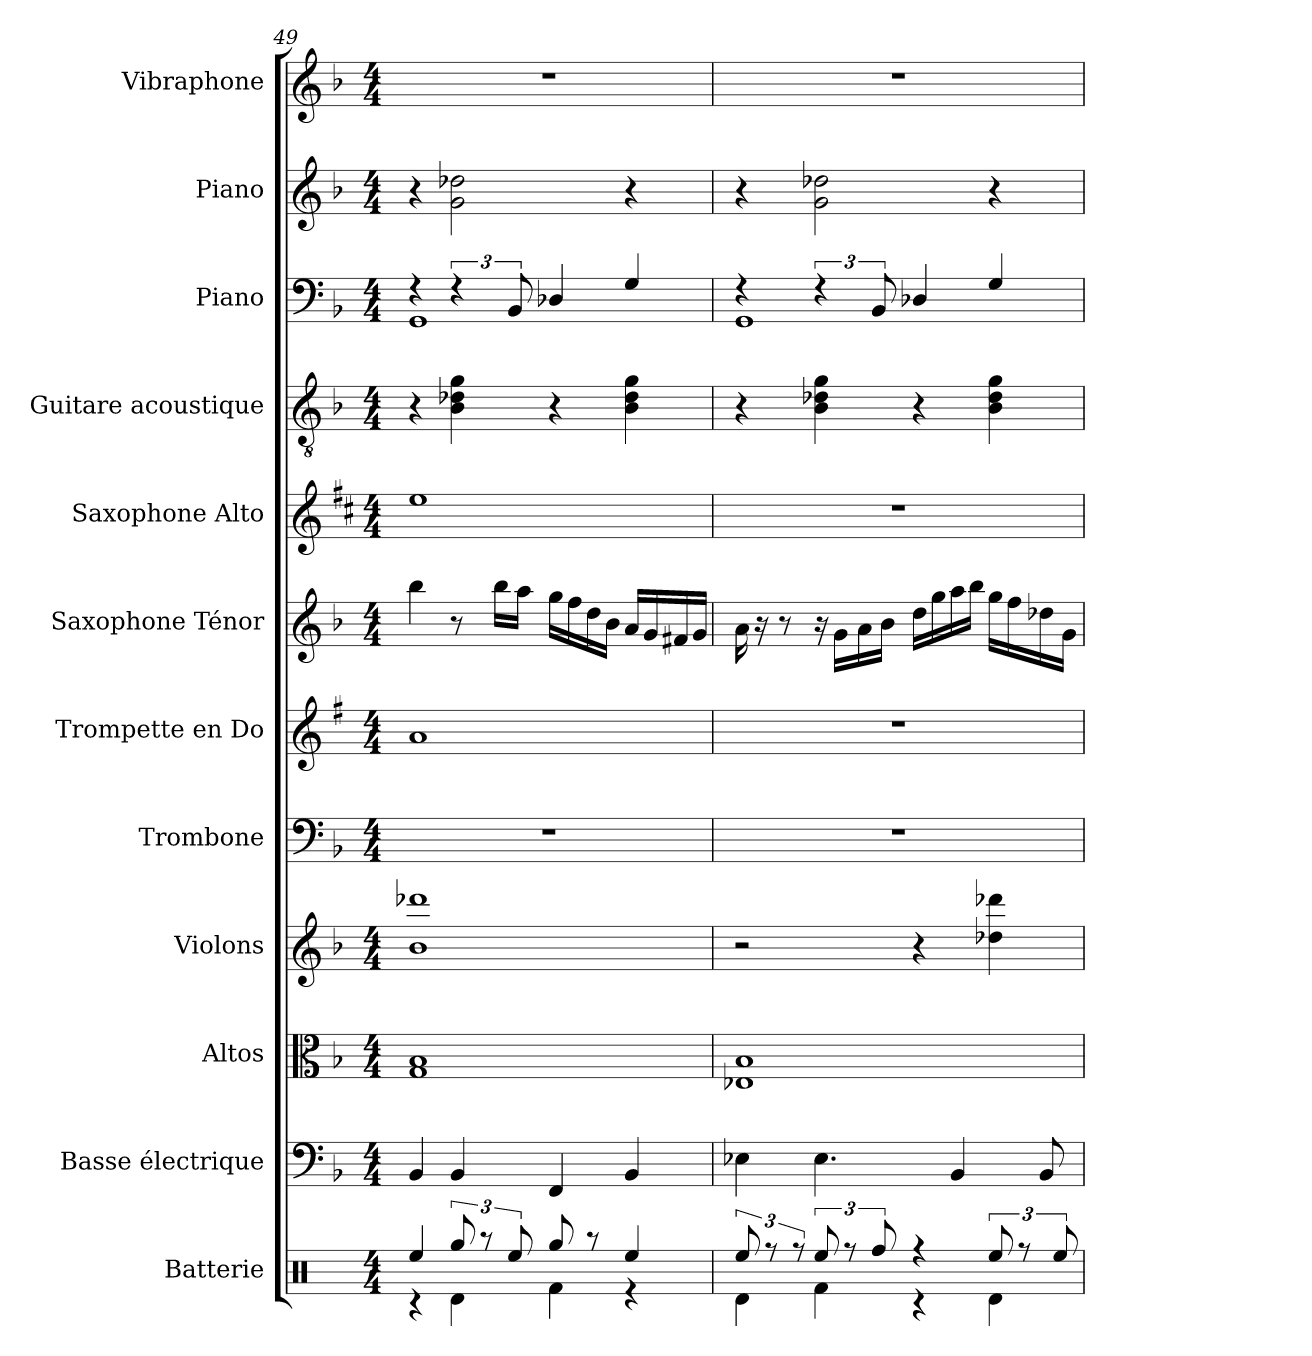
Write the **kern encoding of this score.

**kern	**kern	**kern	**kern	**kern	**kern	**kern	**kern	**kern	**kern	**kern	**kern
*part12	*part11	*part10	*part9	*part8	*part7	*part6	*part5	*part4	*part3	*part2	*part1
*staff12	*staff11	*staff10	*staff9	*staff8	*staff7	*staff6	*staff5	*staff4	*staff3	*staff2	*staff1
*I"Batterie	*I"Basse électrique	*I"Altos	*I"Violons	*I"Trombone	*I"Trompette en Do	*I"Saxophone Ténor	*I"Saxophone Alto	*I"Guitare acoustique	*I"Piano	*I"Piano	*I"Vibraphone
*I'Batt.	*I'B. él.	*I'Alt.	*I'Vlns.	*I'Tbn.	*I'Tromp. Do	*I'Sax. T.	*I'Sax. A.	*I'Guit.	*I'Pia.	*I'Pia.	*I'Vib.
*clefX	*clefF4	*clefC3	*clefG2	*clefF4	*clefG2	*clefG2	*clefG2	*clefGv2	*clefF4	*clefG2	*clefG2
*	*ITrd7c12	*	*	*	*ITrd1c2	*ITrd8c14	*ITrd5c9	*	*	*	*
*k[]	*k[b-]	*k[b-]	*k[b-]	*k[b-]	*k[b-]	*k[b-]	*k[b-]	*k[b-]	*k[b-]	*k[b-]	*k[b-]
*M4/4	*M4/4	*M4/4	*M4/4	*M4/4	*M4/4	*M4/4	*M4/4	*M4/4	*M4/4	*M4/4	*M4/4
=49	=49	=49	=49	=49	=49	=49	=49	=49	=49	=49	=49
*^	*	*	*	*	*	*	*	*	*^	*	*
4Ree/	4r	4BBB-/	1G 1B-	1b- 1ddd-X	1r	1g	4b-\	1g	4r	4r	1GG	4r	1r
12Rgg/	4Rd\	4BBB-/	.	.	.	.	8r	.	4B-\ 4d-X\ 4g\	6r	.	2g\ 2dd-X\	.
12r	.	.	.	.	.	.	.	.	.	.	.	.	.
.	.	.	.	.	.	.	16b-\LL	.	.	.	.	.	.
12Ree/	.	.	.	.	.	.	.	.	.	12BB-/	.	.	.
.	.	.	.	.	.	.	16a\JJ	.	.	.	.	.	.
8Rgg/	4Rf\	4FFF/	.	.	.	.	16g\LL	.	4r	4D-X/	.	.	.
.	.	.	.	.	.	.	16f\	.	.	.	.	.	.
8r	.	.	.	.	.	.	16d\	.	.	.	.	.	.
.	.	.	.	.	.	.	16B-\JJ	.	.	.	.	.	.
4Ree/	4r	4BBB-/	.	.	.	.	16A/LL	.	4B-\ 4d-\ 4g\	4G/	.	4r	.
.	.	.	.	.	.	.	16G/	.	.	.	.	.	.
.	.	.	.	.	.	.	16F#X/	.	.	.	.	.	.
.	.	.	.	.	.	.	16G/JJ	.	.	.	.	.	.
!!LO:PB:g=z
=50	=50	=50	=50	=50	=50	=50	=50	=50	=50	=50	=50	=50	=50
12Ree/	4Rd\	4EE-X\	1E-X 1B-	2r	1r	1r	16A\	1r	4r	4r	1GG	4r	1r
.	.	.	.	.	.	.	16r	.	.	.	.	.	.
12r	.	.	.	.	.	.	.	.	.	.	.	.	.
.	.	.	.	.	.	.	8r	.	.	.	.	.	.
12r	.	.	.	.	.	.	.	.	.	.	.	.	.
12Ree/	4Rf\	4.EE-\	.	.	.	.	16r	.	4B-\ 4d-X\ 4g\	6r	.	2g\ 2dd-X\	.
.	.	.	.	.	.	.	16G\LL	.	.	.	.	.	.
12r	.	.	.	.	.	.	.	.	.	.	.	.	.
.	.	.	.	.	.	.	16A\	.	.	.	.	.	.
12Rff/	.	.	.	.	.	.	.	.	.	12BB-/	.	.	.
.	.	.	.	.	.	.	16B-\JJ	.	.	.	.	.	.
4r	4r	.	.	4r	.	.	16d\LL	.	4r	4D-X/	.	.	.
.	.	.	.	.	.	.	16g\	.	.	.	.	.	.
.	.	4BBB-/	.	.	.	.	16a\	.	.	.	.	.	.
.	.	.	.	.	.	.	16b-\JJ	.	.	.	.	.	.
12Ree/	4Rd\	.	.	4dd-X\ 4ddd-X\	.	.	16g\LL	.	4B-\ 4d-\ 4g\	4G/	.	4r	.
.	.	.	.	.	.	.	16f\	.	.	.	.	.	.
12r	.	.	.	.	.	.	.	.	.	.	.	.	.
.	.	8BBB-/	.	.	.	.	16d-X\	.	.	.	.	.	.
12Ree/	.	.	.	.	.	.	.	.	.	.	.	.	.
.	.	.	.	.	.	.	16G\JJ	.	.	.	.	.	.
*v	*v	*	*	*	*	*	*	*	*	*v	*v	*	*
=	=	=	=	=	=	=	=	=	=	=	=
*-	*-	*-	*-	*-	*-	*-	*-	*-	*-	*-	*-
